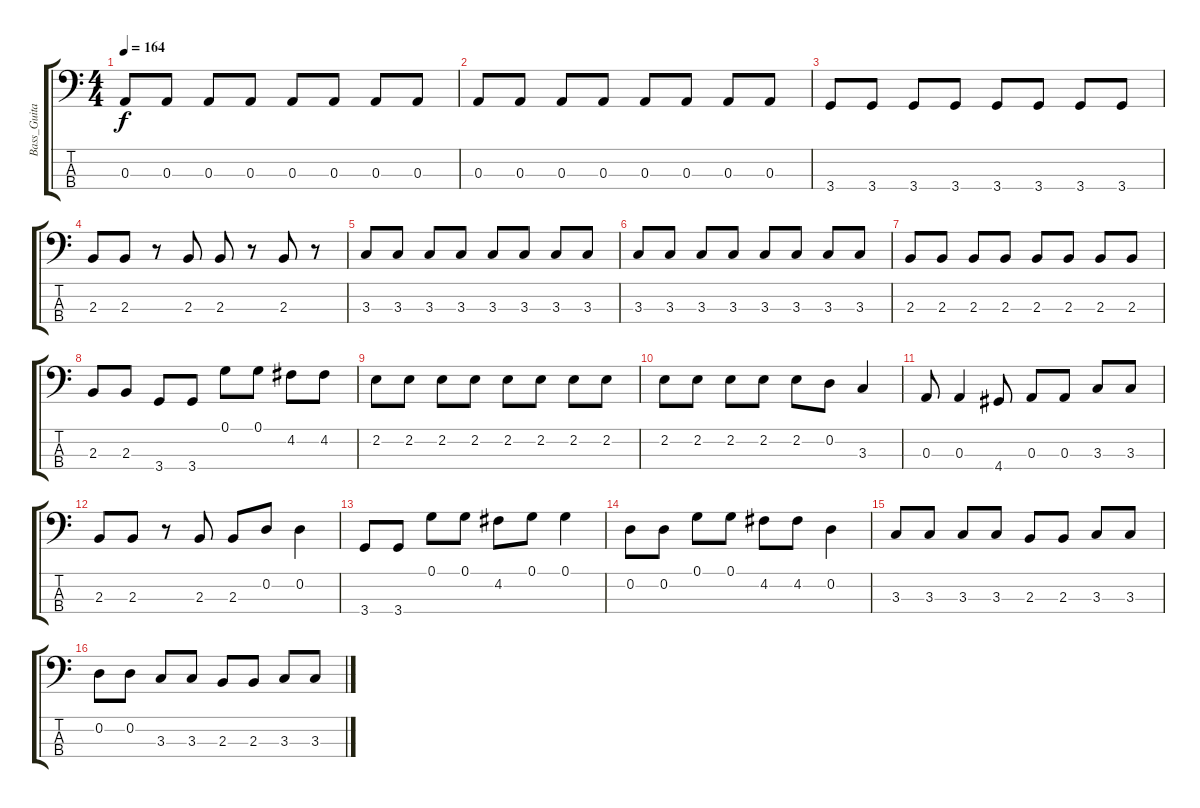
\track ("Bass_Guitar" "Bass_Guita") {instrument electricbassfinger}
\staff {score tabs}
\tuning (G2 D2 A1 E1) {hide}
\ts (4 4)
\tempo 164
\clef f4
\ks c
0.3.8{dy f} 0.3.8 0.3.8 0.3.8 0.3.8 0.3.8 0.3.8 0.3.8 |
0.3.8 0.3.8 0.3.8 0.3.8 0.3.8 0.3.8 0.3.8 0.3.8 |
3.4.8 3.4.8 3.4.8 3.4.8 3.4.8 3.4.8 3.4.8 3.4.8 |
2.3.8 2.3.8 r.8 2.3.8 2.3.8 r.8 2.3.8 r.8 |
3.3.8 3.3.8 3.3.8 3.3.8 3.3.8 3.3.8 3.3.8 3.3.8 |
3.3.8 3.3.8 3.3.8 3.3.8 3.3.8 3.3.8 3.3.8 3.3.8 |
2.3.8 2.3.8 2.3.8 2.3.8 2.3.8 2.3.8 2.3.8 2.3.8 |
2.3.8 2.3.8 3.4.8 3.4.8 0.1.8 0.1.8 4.2.8 4.2.8 |
2.2.8 2.2.8 2.2.8 2.2.8 2.2.8 2.2.8 2.2.8 2.2.8 |
2.2.8 2.2.8 2.2.8 2.2.8 2.2.8 0.2.8 3.3.4 |
0.3.8 0.3.4 4.4.8 0.3.8 0.3.8 3.3.8 3.3.8 |
2.3.8 2.3.8 r.8 2.3.8 2.3.8 0.2.8 0.2.4 |
3.4.8 3.4.8 0.1.8 0.1.8 4.2.8 0.1.8 0.1.4 |
0.2.8 0.2.8 0.1.8 0.1.8 4.2.8 4.2.8 0.2.4 |
3.3.8 3.3.8 3.3.8 3.3.8 2.3.8 2.3.8 3.3.8 3.3.8 |
0.2.8 0.2.8 3.3.8 3.3.8 2.3.8 2.3.8 3.3.8 3.3.8
